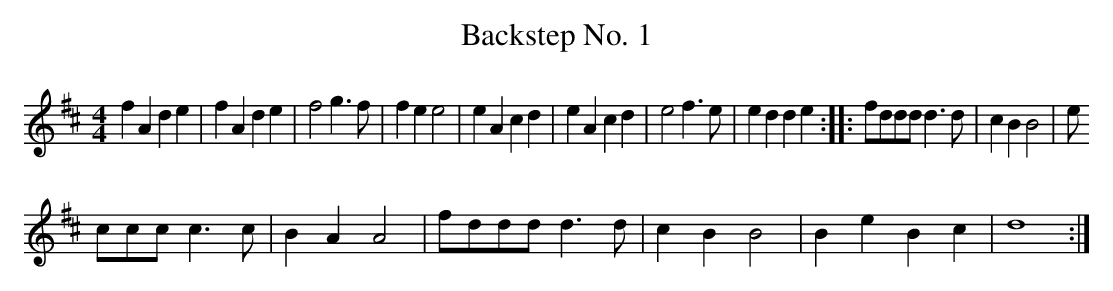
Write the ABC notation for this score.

X:1
T:Backstep No. 1
M:4/4
L:1/4
K:D
fAde|fAde|f2 g>f|fe e2|eAcd|eAcd|e2 f>e|edde:||:f/2d/2d/2d/2 d>d|cBB2|e/2
c/2c/2c/2 c>c|BAA2|f/2d/2d/2d/2 d>d|cBB2|BeBc|d4:|
